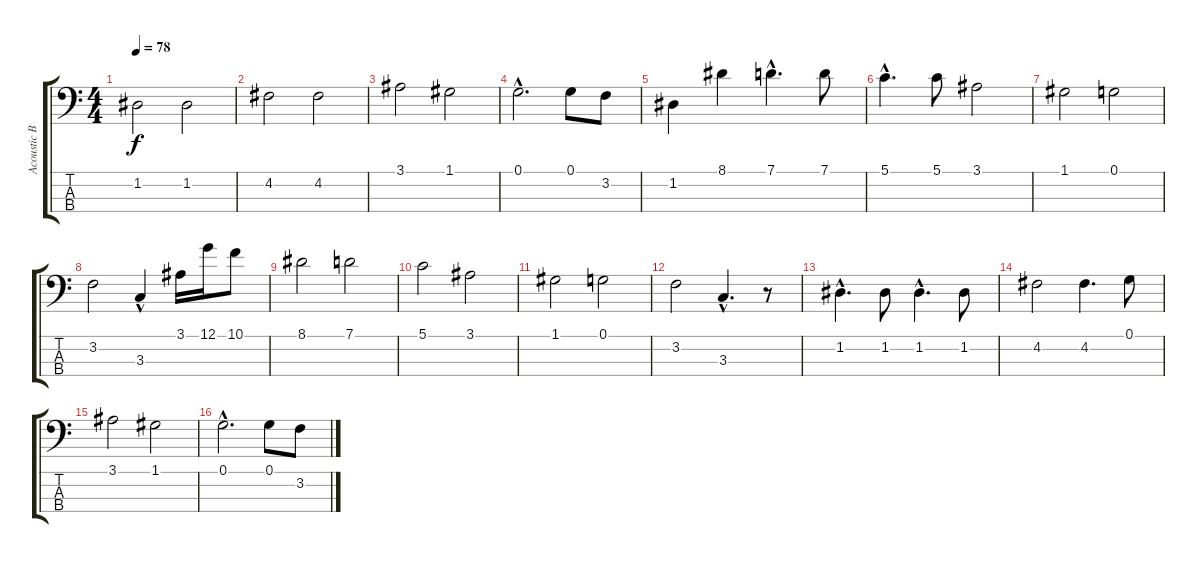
\track ("Acoustic Bass" "Acoustic B") {instrument electricguitarjazz}
\staff {score tabs}
\tuning (G2 D2 A1 E1) {hide}
\ts (4 4)
\tempo 78
\clef f4
\ks c
1.2.2{dy f} 1.2.2 |
4.2.2 4.2.2 |
3.1.2 1.1.2 |
0.1{hac}.2{d} 0.1.8 3.2.8 |
1.2.4 8.1.4 7.1{hac}.4{d} 7.1.8 |
5.1{hac}.4{d} 5.1.8 3.1.2 |
1.1.2 0.1.2 |
3.2.2 3.3{hac}.4 3.1.16 12.1.16 10.1.8 |
8.1.2 7.1.2 |
5.1.2 3.1.2 |
1.1.2 0.1.2 |
3.2.2 3.3{hac}.4{d} r.8 |
1.2{hac}.4{d} 1.2.8 1.2{hac}.4{d} 1.2.8 |
4.2.2 4.2.4{d} 0.1.8 |
3.1.2 1.1.2 |
0.1{hac}.2{d} 0.1.8 3.2.8
